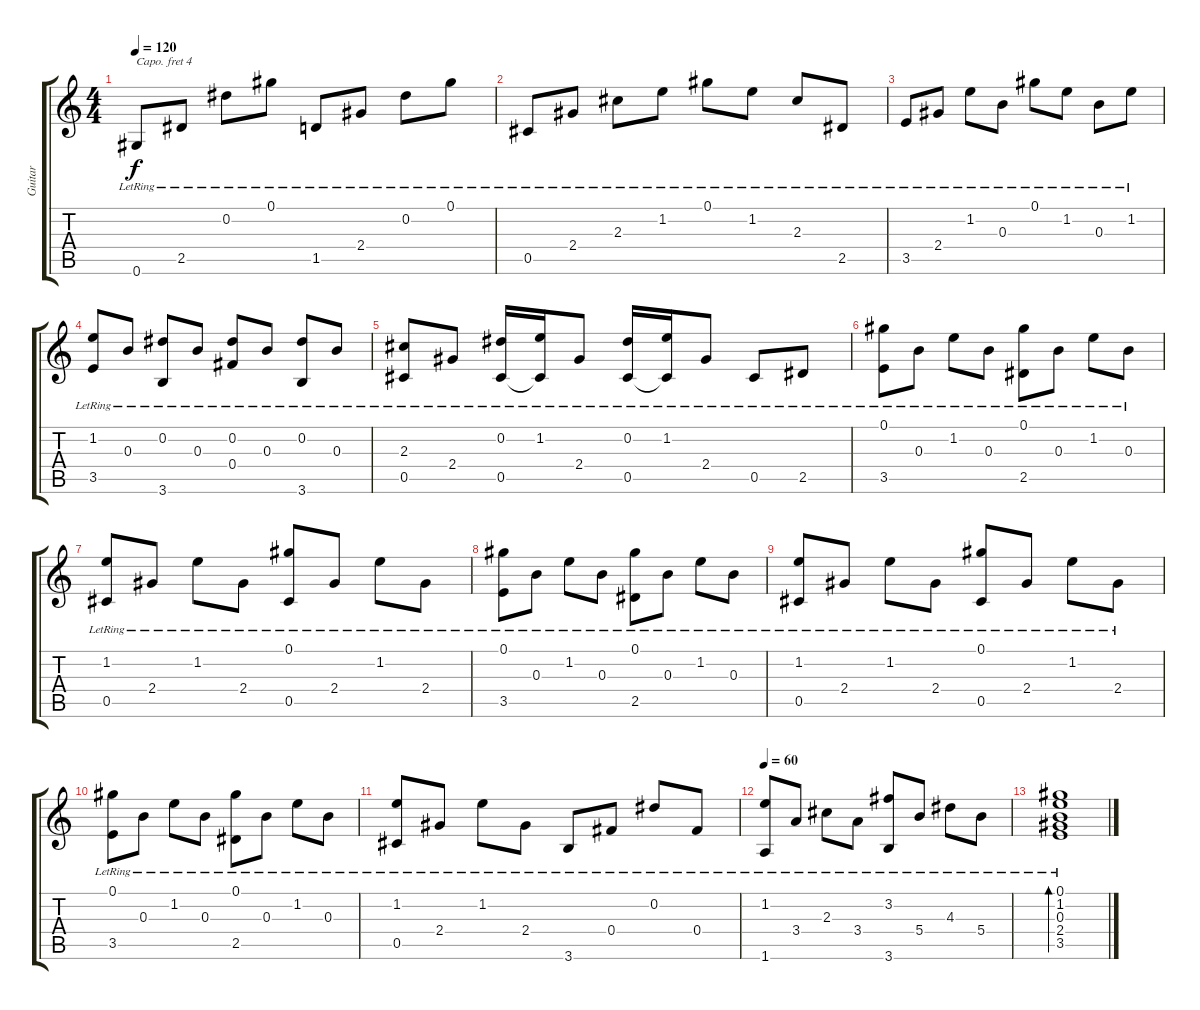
\track ("Guitar" "Guitar") {instrument acousticguitarsteel}
\staff {score tabs}
\capo 4
\tuning (E4 B3 G3 D3 A2 E2) {hide}
\ts (4 4)
\tempo 120
\clef g2
\ks c
0.6{lr}.8{dy f} 2.5{lr}.8 0.2{lr}.8 0.1{lr}.8 1.5{lr}.8 2.4{lr}.8 0.2{lr}.8 0.1{lr}.8 |
0.5{lr}.8 2.4{lr}.8 2.3{lr}.8 1.2{lr}.8 0.1{lr}.8 1.2{lr}.8 2.3{lr}.8 2.5{lr}.8 |
3.5{lr}.8 2.4{lr}.8 1.2{lr}.8 0.3{lr}.8 0.1{lr}.8 1.2{lr}.8 0.3{lr}.8 1.2{lr}.8 |
(1.2{lr} 3.5{lr}).8 0.3{lr}.8 (0.2{lr} 3.6{lr}).8 0.3{lr}.8 (0.2{lr} 0.4{lr}).8 0.3{lr}.8 (0.2{lr} 3.6{lr}).8 0.3{lr}.8 |
(2.3{lr} 0.5{lr}).8 2.4{lr}.8 (0.2{lr} 0.5{lr}).16 (1.2{lr} 0.5{t}).16 2.4{lr}.8 (0.2{lr} 0.5{lr}).16 (1.2{lr} 0.5{t}).16 2.4{lr}.8 0.5{lr}.8 2.5{lr}.8 |
(0.1{lr} 3.5{lr}).8 0.3{lr}.8 1.2{lr}.8 0.3{lr}.8 (0.1{lr} 2.5{lr}).8 0.3{lr}.8 1.2{lr}.8 0.3{lr}.8 |
(1.2{lr} 0.5{lr}).8 2.4{lr}.8 1.2{lr}.8 2.4{lr}.8 (0.1{lr} 0.5{lr}).8 2.4{lr}.8 1.2{lr}.8 2.4{lr}.8 |
(0.1{lr} 3.5{lr}).8 0.3{lr}.8 1.2{lr}.8 0.3{lr}.8 (0.1{lr} 2.5{lr}).8 0.3{lr}.8 1.2{lr}.8 0.3{lr}.8 |
(1.2{lr} 0.5{lr}).8 2.4{lr}.8 1.2{lr}.8 2.4{lr}.8 (0.1{lr} 0.5{lr}).8 2.4{lr}.8 1.2{lr}.8 2.4{lr}.8 |
(0.1{lr} 3.5{lr}).8 0.3{lr}.8 1.2{lr}.8 0.3{lr}.8 (0.1{lr} 2.5{lr}).8 0.3{lr}.8 1.2{lr}.8 0.3{lr}.8 |
(1.2{lr} 0.5{lr}).8 2.4{lr}.8 1.2{lr}.8 2.4{lr}.8 3.6{lr}.8 0.4{lr}.8 0.2{lr}.8 0.4{lr}.8 |
\tempo 60
(1.2{lr} 1.6{lr}).8 3.4{lr}.8 2.3{lr}.8 3.4{lr}.8 (3.2{lr} 3.6{lr}).8 5.4{lr}.8 4.3{lr}.8 5.4{lr}.8 |
(0.1{lr} 1.2{lr} 0.3{lr} 2.4{lr} 3.5{lr}).1{bd 480}
